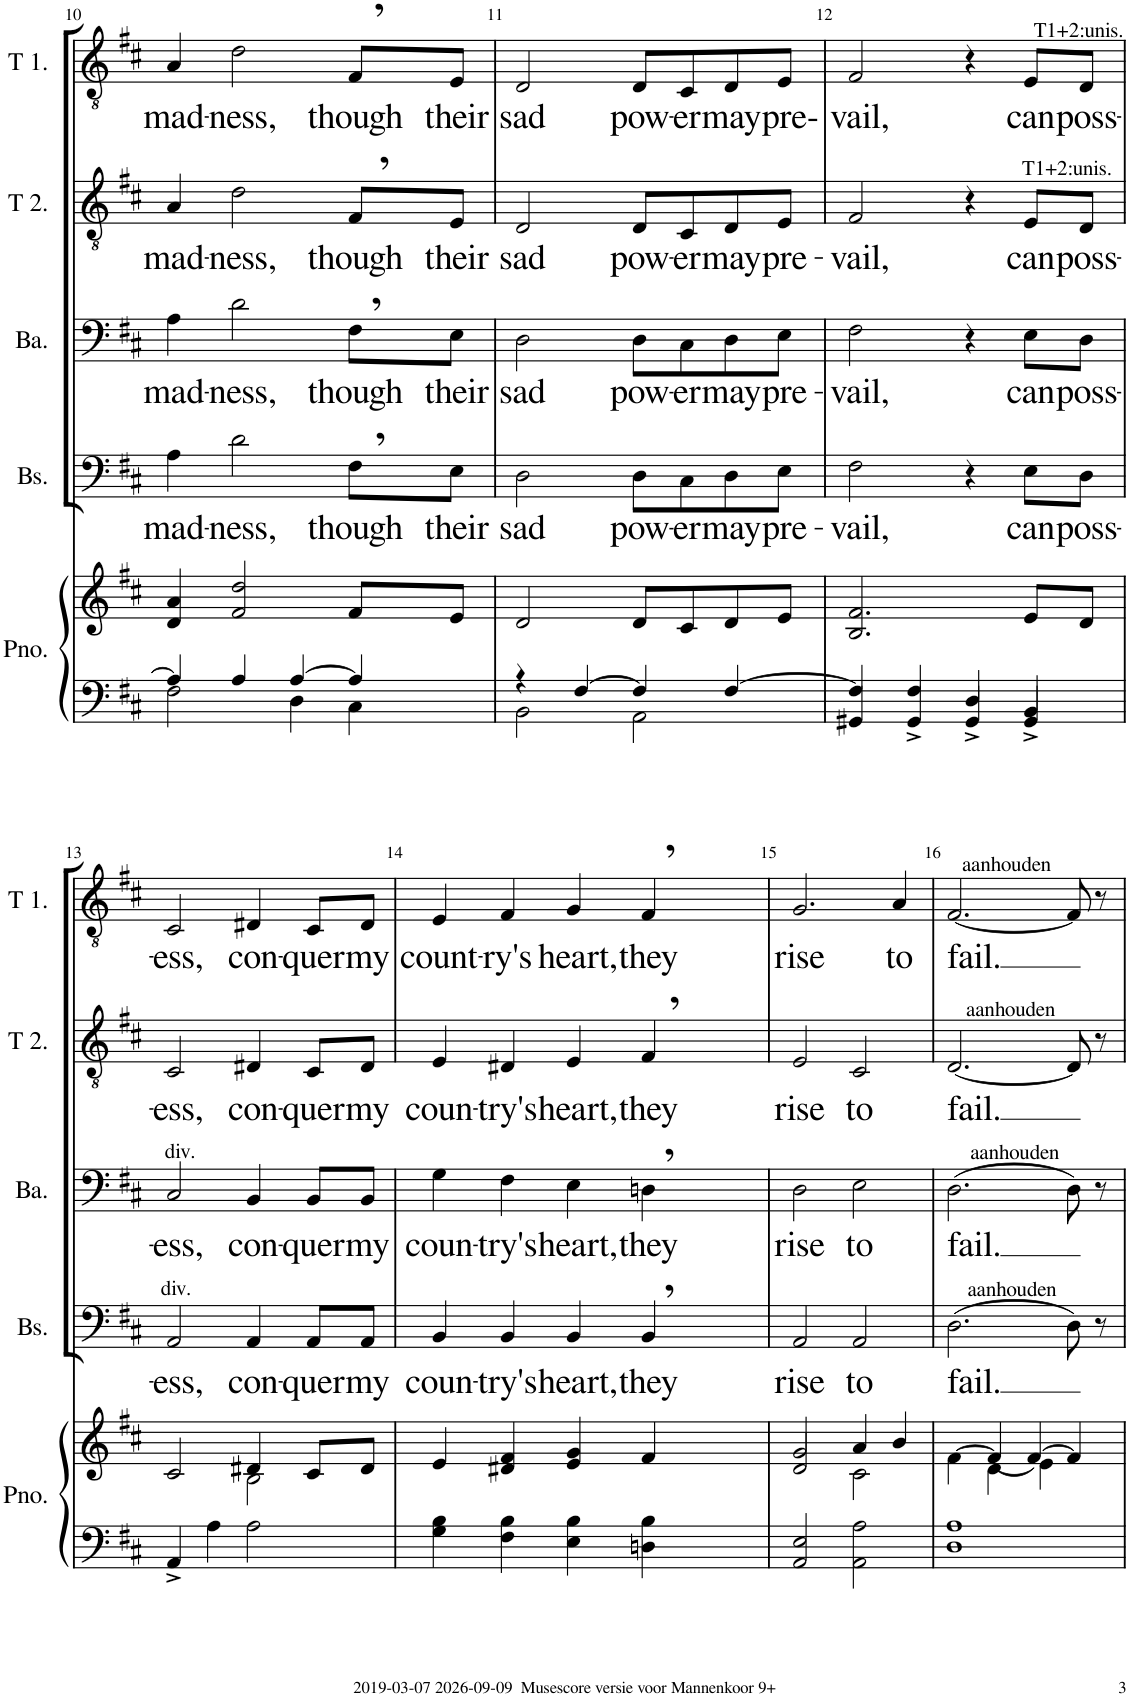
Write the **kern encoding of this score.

**kern	**kern	**kern	**text	**kern	**text	**kern	**text	**kern	**text
*part5	*part5	*part4	*part4	*part3	*part3	*part2	*part2	*part1	*part1
*staff6	*staff5	*staff4	*staff4	*staff3	*staff3	*staff2	*staff2	*staff1	*staff1
*I"Piano	*	*I"Bas	*	*I"Bariton	*	*I"Tenor 2.	*	*I"Tenor 1.	*
*I'Pno.	*	*I'Bs.	*	*I'Ba.	*	*I'T 2.	*	*I'T 1.	*
!!LO:PB:g=z
*clefF4	*clefG2	*clefF4	*	*clefF4	*	*clefG2	*	*clefG2	*
*k[f#c#]	*k[f#c#]	*k[f#c#]	*	*k[f#c#]	*	*k[f#c#]	*	*k[f#c#]	*
=10	=10	=10	=10	=10	=10	=10	=10	=10	=10
*^	*	*	*	*	*	*	*	*	*
!	!	!	!	!LO:LY:b	!	!LO:LY:b	!	!LO:LY:b	!	!LO:LY:b
4A/]	2F#\	4d/ 4a/	4A\	mad-	4A\	mad-	4A/	mad-	4A/	mad-
!	!	!	!	!LO:LY:b	!	!LO:LY:b	!	!LO:LY:b	!	!LO:LY:b
4A/	.	2f#/ 2dd/	2d\	-ness,	2d\	-ness,	2d\	-ness,	2d\	-ness,
[4A/	4D\	.	.	.	.	.	.	.	.	.
!	!	!	!	!LO:LY:b	!	!LO:LY:b	!	!LO:LY:b	!	!LO:LY:b
4A/]	4C#\	8f#/L	8F#,\L	though	8F#,\L	though	8F#,/L	though	8F#,/L	though
!	!	!	!	!LO:LY:b	!	!LO:LY:b	!	!LO:LY:b	!	!LO:LY:b
.	.	8e/J	8E\J	their	8E\J	their	8E/J	their	8E/J	their
=11	=11	=11	=11	=11	=11	=11	=11	=11	=11	=11
!	!	!	!	!LO:LY:b	!	!LO:LY:b	!	!LO:LY:b	!	!LO:LY:b
4r	2BB\	2d/	2D\	sad	2D\	sad	2D/	sad	2D/	sad
[4F#/	.	.	.	.	.	.	.	.	.	.
!	!	!	!	!LO:LY:b	!	!LO:LY:b	!	!LO:LY:b	!	!LO:LY:b
4F#/]	2AA\	8d/L	8D\L	pow-	8D\L	pow-	8D/L	pow-	8D/L	pow-
!	!	!	!	!LO:LY:b	!	!LO:LY:b	!	!LO:LY:b	!	!LO:LY:b
.	.	8c#/	8C#\	-er	8C#\	-er	8C#/	-er	8C#/	-er
!	!	!	!	!LO:LY:b	!	!LO:LY:b	!	!LO:LY:b	!	!LO:LY:b
[4F#/	.	8d/	8D\	may	8D\	may	8D/	may	8D/	may
!	!	!	!	!LO:LY:b	!	!LO:LY:b	!	!LO:LY:b	!	!LO:LY:b
.	.	8e/J	8E\J	pre-	8E\J	pre-	8E/J	pre-	8E/J	pre-
=12	=12	=12	=12	=12	=12	=12	=12	=12	=12	=12
!	!	!	!	!LO:LY:b	!	!LO:LY:b	!	!LO:LY:b	!	!LO:LY:b
4F#/]	4GG#X/	2.B/ 2.f#/	2F#\	-vail,	2F#\	-vail,	2F#/	-vail,	2F#/	vail,
4F#/	4GG#^</	.	.	.	.	.	.	.	.	.
4D/	4GG#^</	.	4r	.	4r	.	4r	.	4r	.
!	!	!	!	!	!	!	!	!	!LO:TX:a:t=T1+2&colon;unis.	!
!	!	!	!	!	!	!	!LO:TX:a:t=T1+2&colon;unis.	!	!	!
!	!	!	!	!LO:LY:b	!	!LO:LY:b	!	!LO:LY:b	!	!LO:LY:b
4BB/	4GG#^</	8e/L	8E\L	can	8E\L	can	8E/L	can	8E/L	can
!	!	!	!	!LO:LY:b	!	!LO:LY:b	!	!LO:LY:b	!	!LO:LY:b
.	.	8d/J	8D\J	poss-	8D\J	poss-	8D/J	poss-	8D/J	poss-
*v	*v	*	*	*	*	*	*	*	*	*
!!LO:LB:g=z
=13	=13	=13	=13	=13	=13	=13	=13	=13	=13
*	*^	*	*	*	*	*	*	*	*
!	!	!	!	!	!LO:TX:a:t=div.	!	!	!	!	!
!	!	!	!LO:TX:a:t=div.	!	!	!	!	!	!	!
!	!	!	!	!LO:LY:b	!	!LO:LY:b	!	!LO:LY:b	!	!LO:LY:b
4AA^/	2c#/	2ryy	2AA/	-ess,	2C#/	-ess,	2C#/	-ess,	2C#/	-ess,
4A\	.	.	.	.	.	.	.	.	.	.
!	!	!	!	!LO:LY:b	!	!LO:LY:b	!	!LO:LY:b	!	!LO:LY:b
2A\	4d#X/	2B\	4AA/	con-	4BB/	con-	4D#X/	con-	4D#X/	con-
!	!	!	!	!LO:LY:b	!	!LO:LY:b	!	!LO:LY:b	!	!LO:LY:b
.	8c#/L	.	8AA/L	-quer	8BB/L	-quer	8C#/L	-quer	8C#/L	-quer
!	!	!	!	!LO:LY:b	!	!LO:LY:b	!	!LO:LY:b	!	!LO:LY:b
.	8d#/J	.	8AA/J	my	8BB/J	my	8D#/J	my	8D#/J	my
*	*v	*v	*	*	*	*	*	*	*	*
=14	=14	=14	=14	=14	=14	=14	=14	=14	=14
!	!	!	!LO:LY:b	!	!LO:LY:b	!	!LO:LY:b	!	!LO:LY:b
4G\ 4B\	4e/	4BB/	coun-	4G\	coun-	4E/	coun-	4E/	count-
!	!	!	!LO:LY:b	!	!LO:LY:b	!	!LO:LY:b	!	!LO:LY:b
4F#\ 4B\	4d#X/ 4f#/	4BB/	-try's	4F#\	-try's	4D#X/	-try's	4F#/	-ry's
!	!	!	!LO:LY:b	!	!LO:LY:b	!	!LO:LY:b	!	!LO:LY:b
4E\ 4B\	4e/ 4g/	4BB/	heart,	4E\	heart,	4E/	heart,	4G/	heart,
!	!	!	!LO:LY:b	!	!LO:LY:b	!	!LO:LY:b	!	!LO:LY:b
4Dn\ 4B\	4f#/	4BB,/	they	4Dn,\	they	4F#,/	they	4F#,/	they
=15	=15	=15	=15	=15	=15	=15	=15	=15	=15
*	*^	*	*	*	*	*	*	*	*
!	!	!	!	!LO:LY:b	!	!LO:LY:b	!	!LO:LY:b	!	!LO:LY:b
2AA/ 2E/	2g/	2d/	2AA/	rise	2D\	rise	2E/	rise	2.G/	rise
!	!	!	!	!LO:LY:b	!	!LO:LY:b	!	!LO:LY:b	!	!
2AA\ 2A\	4a/	2c#\	2AA/	to	2E\	to	2C#/	to	.	.
!	!	!	!	!	!	!	!	!	!	!LO:LY:b
.	4b/	.	.	.	.	.	.	.	4A/	to
=16	=16	=16	=16	=16	=16	=16	=16	=16	=16	=16
!	!	!	!	!	!	!	!	!	!LO:TX:a:t=aanhouden	!
!	!	!	!	!	!	!	!LO:TX:a:t=aanhouden	!	!	!
!	!	!	!	!	!LO:TX:a:t=aanhouden	!	!	!	!	!
!	!	!	!LO:TX:a:t=aanhouden	!	!	!	!	!	!	!
!	!	!	!	!LO:LY:b	!	!LO:LY:b	!	!LO:LY:b	!	!LO:LY:b
1D 1A	[4f#\	4ryy	(2.D\	fail.	(2.D\	fail.	[2.D/	fail.	[2.F#/	fail.
.	(<4f#/]	4d\	.	.	.	.	.	.	.	.
.	[4f#/)	4e\	.	.	.	.	.	.	.	.
.	4f#/]	4ryy	8D\)	.	8D\)	.	8D/]	.	8F#/]	.
.	.	.	8r	.	8r	.	8r	.	8r	.
*	*v	*v	*	*	*	*	*	*	*	*
=	=	=	=	=	=	=	=	=	=
*-	*-	*-	*-	*-	*-	*-	*-	*-	*-
